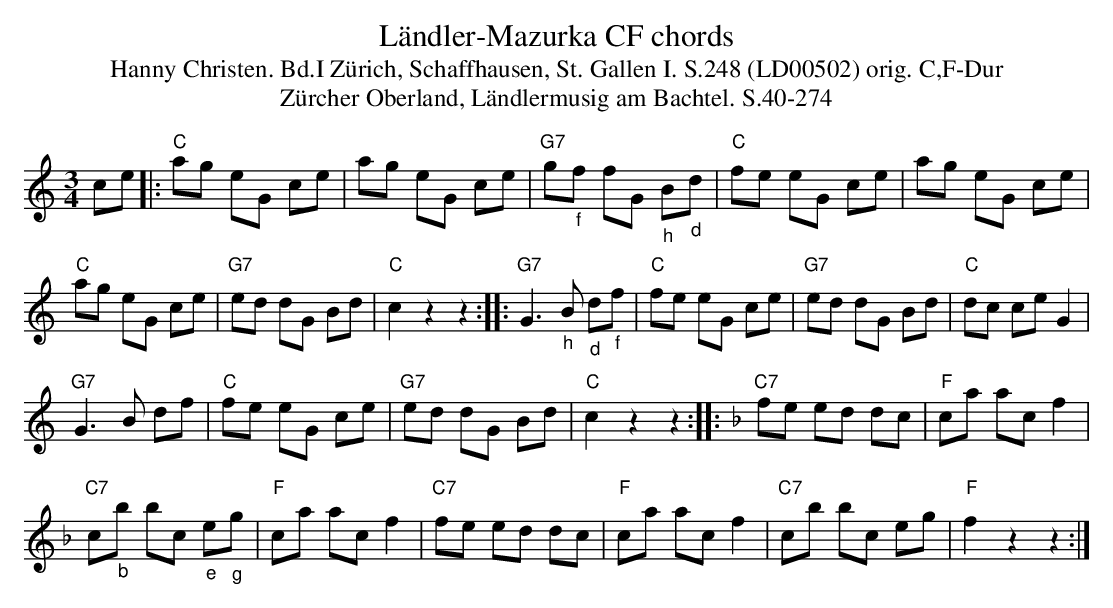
X:1
T: L\"andler-Mazurka CF chords
T:Hanny Christen. Bd.I Zürich, Schaffhausen, St. Gallen I. S.248 (LD00502) orig. C,F-Dur
T: Z\"urcher Oberland, L\"andlermusig am Bachtel. S.40-274
M:3/4
L:1/8
K:C %%MIDI gchordon
ce |: "C"ag eG ce | ag eG ce | "G7"g"_f"f fG "_h"B"_d"d | "C"fe eG ce | ag eG ce |
"C"ag eG ce | "G7"ed dG Bd | "C"c2z2z2 :: "G7"G3"_h"B "_d"d"_f"f | "C"fe eG ce | "G7"ed dG Bd | "C"dc ceG2 |
"G7"G3B df | "C"fe eG ce | "G7"ed dG Bd | "C"c2z2z2 :: [K:F] "C7"fe ed dc | "F"ca acf2 |
"C7"c"_b"b bc "_e"e"_g"g | "F"ca acf2 | "C7"fe ed dc | "F"ca acf2 | "C7"cb bc eg | "F"f2z2z2 :|
